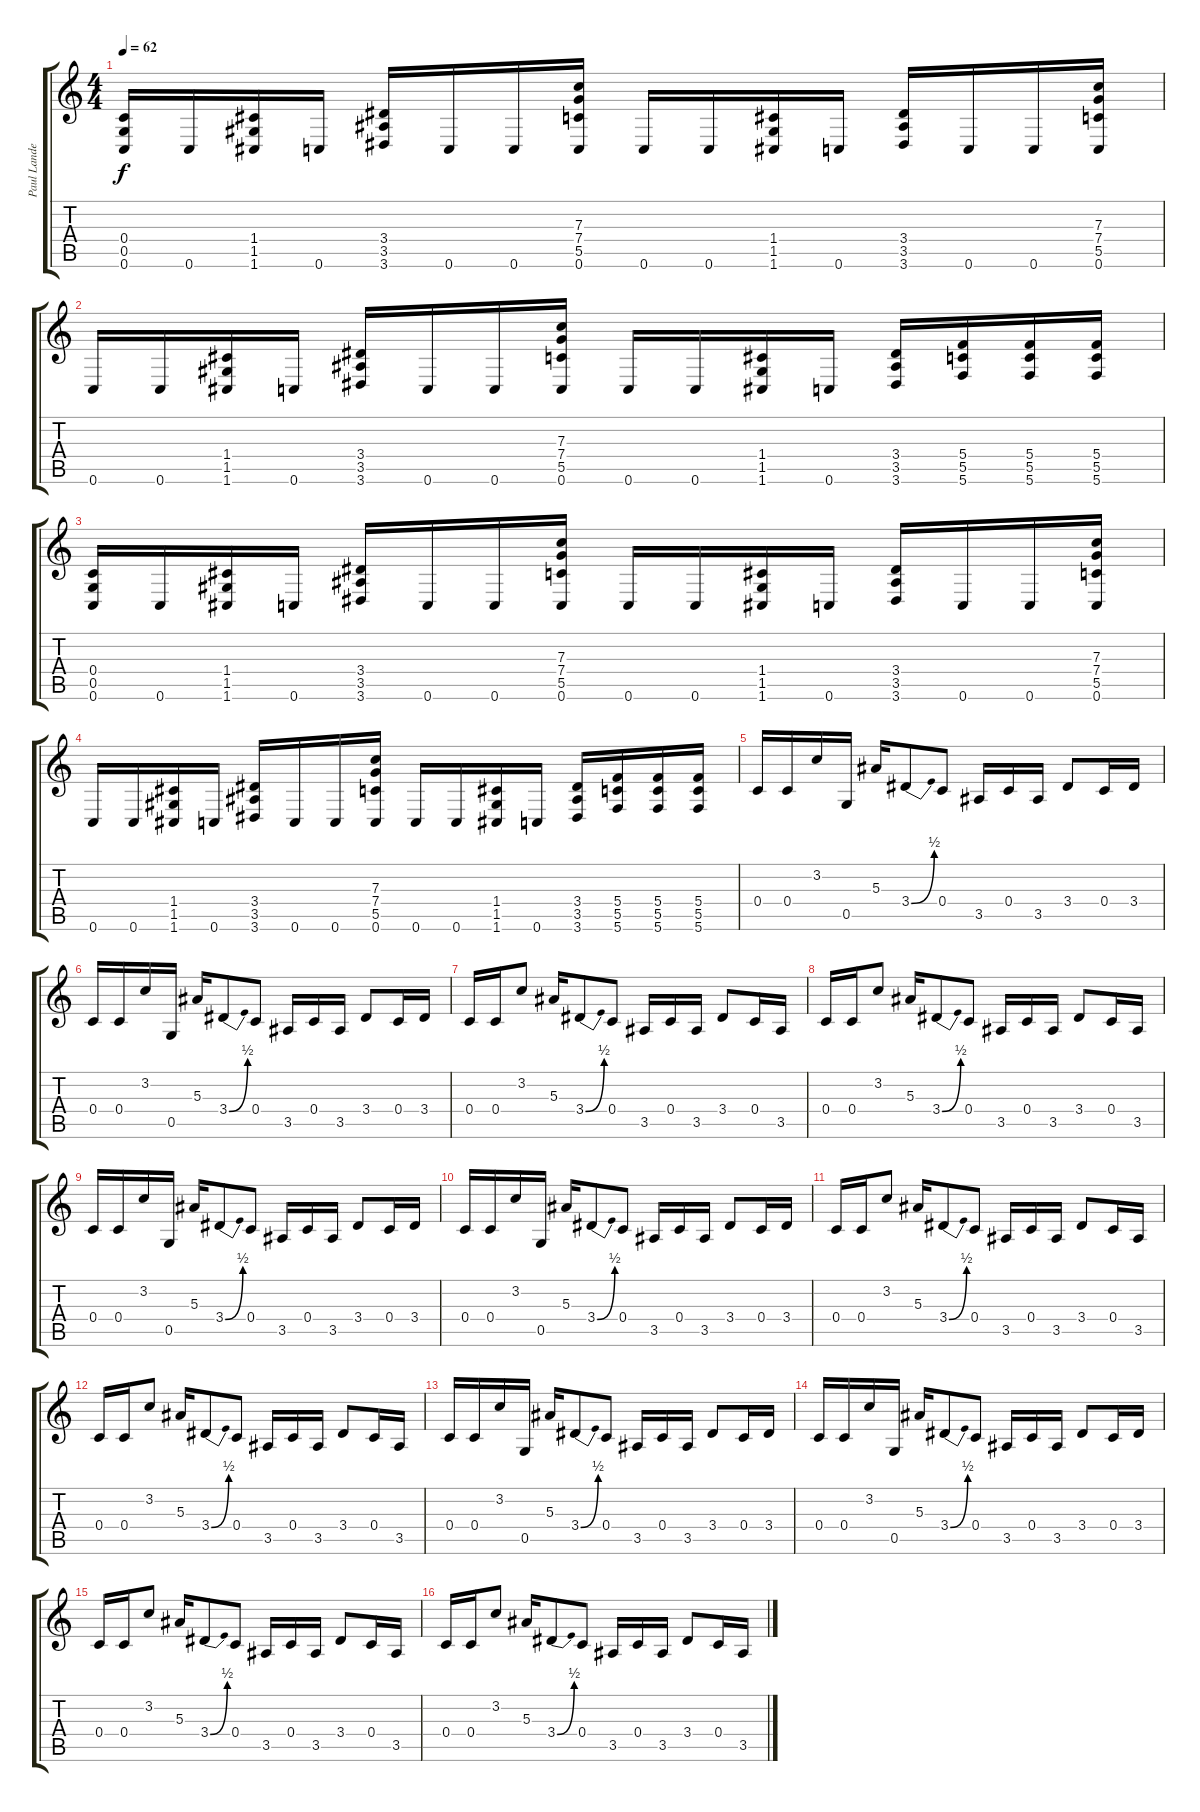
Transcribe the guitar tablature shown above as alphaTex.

\track ("Paul Landers" "Paul Lande") {instrument acousticguitarsteel}
\staff {score tabs}
\tuning (D4 A3 F3 C3 G2 C2) {hide}
\ts (4 4)
\tempo 62
\clef g2
\ks c
(0.4 0.5 0.6).16{dy f} 0.6.16 (1.4 1.5 1.6).16 0.6.16 (3.4 3.5 3.6).16 0.6.16 0.6.16 (7.3 7.4 5.5 0.6).16 0.6.16 0.6.16 (1.4 1.5 1.6).16 0.6.16 (3.4 3.5 3.6).16 0.6.16 0.6.16 (7.3 7.4 5.5 0.6).16 |
0.6.16 0.6.16 (1.4 1.5 1.6).16 0.6.16 (3.4 3.5 3.6).16 0.6.16 0.6.16 (7.3 7.4 5.5 0.6).16 0.6.16 0.6.16 (1.4 1.5 1.6).16 0.6.16 (3.4 3.5 3.6).16 (5.4 5.5 5.6).16 (5.4 5.5 5.6).16 (5.4 5.5 5.6).16 |
(0.4 0.5 0.6).16 0.6.16 (1.4 1.5 1.6).16 0.6.16 (3.4 3.5 3.6).16 0.6.16 0.6.16 (7.3 7.4 5.5 0.6).16 0.6.16 0.6.16 (1.4 1.5 1.6).16 0.6.16 (3.4 3.5 3.6).16 0.6.16 0.6.16 (7.3 7.4 5.5 0.6).16 |
0.6.16 0.6.16 (1.4 1.5 1.6).16 0.6.16 (3.4 3.5 3.6).16 0.6.16 0.6.16 (7.3 7.4 5.5 0.6).16 0.6.16 0.6.16 (1.4 1.5 1.6).16 0.6.16 (3.4 3.5 3.6).16 (5.4 5.5 5.6).16 (5.4 5.5 5.6).16 (5.4 5.5 5.6).16 |
0.4.16 0.4.16 3.2.16 0.5.16 5.3.16 3.4{be (bend 0 0 60 2)}.8 0.4.8 3.5.16 0.4.16 3.5.16 3.4.8 0.4.16 3.4.16 |
0.4.16 0.4.16 3.2.16 0.5.16 5.3.16 3.4{be (bend 0 0 60 2)}.8 0.4.8 3.5.16 0.4.16 3.5.16 3.4.8 0.4.16 3.4.16 |
0.4.16 0.4.16 3.2.8 5.3.16 3.4{be (bend 0 0 60 2)}.8 0.4.8 3.5.16 0.4.16 3.5.16 3.4.8 0.4.16 3.5.16 |
0.4.16 0.4.16 3.2.8 5.3.16 3.4{be (bend 0 0 60 2)}.8 0.4.8 3.5.16 0.4.16 3.5.16 3.4.8 0.4.16 3.5.16 |
0.4.16 0.4.16 3.2.16 0.5.16 5.3.16 3.4{be (bend 0 0 60 2)}.8 0.4.8 3.5.16 0.4.16 3.5.16 3.4.8 0.4.16 3.4.16 |
0.4.16 0.4.16 3.2.16 0.5.16 5.3.16 3.4{be (bend 0 0 60 2)}.8 0.4.8 3.5.16 0.4.16 3.5.16 3.4.8 0.4.16 3.4.16 |
0.4.16 0.4.16 3.2.8 5.3.16 3.4{be (bend 0 0 60 2)}.8 0.4.8 3.5.16 0.4.16 3.5.16 3.4.8 0.4.16 3.5.16 |
0.4.16 0.4.16 3.2.8 5.3.16 3.4{be (bend 0 0 60 2)}.8 0.4.8 3.5.16 0.4.16 3.5.16 3.4.8 0.4.16 3.5.16 |
0.4.16 0.4.16 3.2.16 0.5.16 5.3.16 3.4{be (bend 0 0 60 2)}.8 0.4.8 3.5.16 0.4.16 3.5.16 3.4.8 0.4.16 3.4.16 |
0.4.16 0.4.16 3.2.16 0.5.16 5.3.16 3.4{be (bend 0 0 60 2)}.8 0.4.8 3.5.16 0.4.16 3.5.16 3.4.8 0.4.16 3.4.16 |
0.4.16 0.4.16 3.2.8 5.3.16 3.4{be (bend 0 0 60 2)}.8 0.4.8 3.5.16 0.4.16 3.5.16 3.4.8 0.4.16 3.5.16 |
0.4.16 0.4.16 3.2.8 5.3.16 3.4{be (bend 0 0 60 2)}.8 0.4.8 3.5.16 0.4.16 3.5.16 3.4.8 0.4.16 3.5.16
